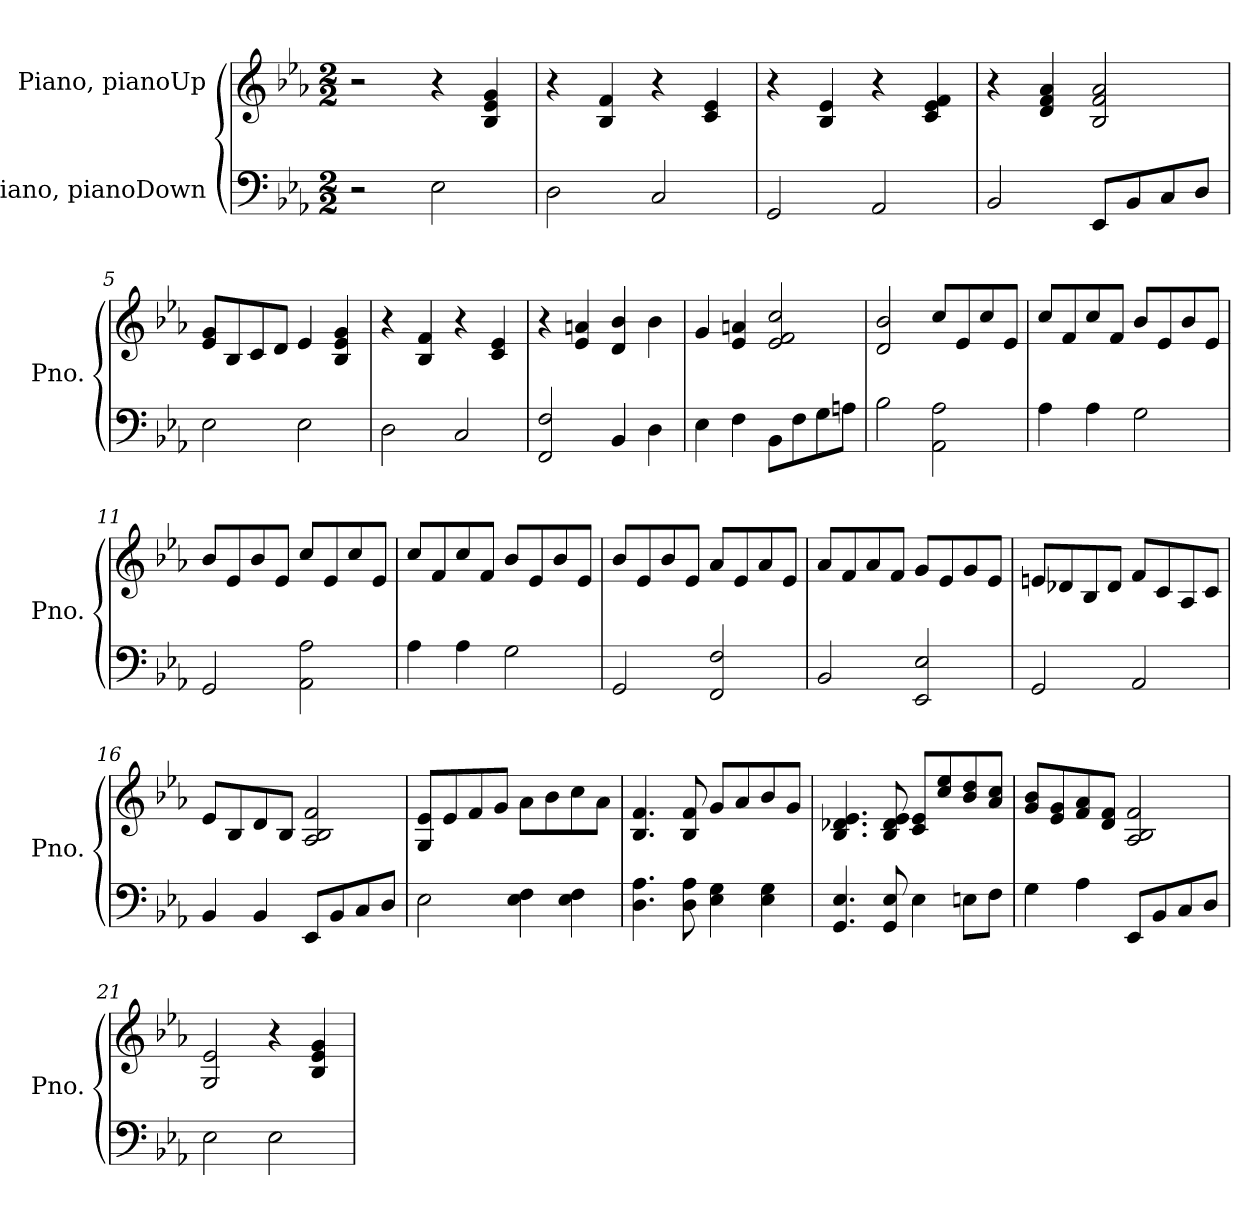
**kern	**kern
*part2	*part1
*staff2	*staff1
*I"Piano, pianoDown	*I"Piano, pianoUp
*I'Pno.	*I'Pno.
*clefF4	*clefG2
*k[b-e-a-]	*k[b-e-a-]
*M2/2	*M2/2
*MM60	*MM60
=1	=1
2r	2r
2E-\	4r
.	4B-/ 4e-/ 4g/
=2	=2
2D\	4r
.	4B-/ 4f/
2C/	4r
.	4c/ 4e-/
=3	=3
2GG/	4r
.	4B-/ 4e-/
2AA-/	4r
.	4c/ 4e-/ 4f/
=4	=4
2BB-/	4r
.	4d/ 4f/ 4a-/
8EE-/L	2B-/ 2f/ 2a-/
8BB-/	.
8C/	.
8D/J	.
=5	=5
2E-\	8e-/ 8g/L
.	8B-/
.	8c/
.	8d/J
2E-\	4e-/
.	4B-/ 4e-/ 4g/
=6	=6
2D\	4r
.	4B-/ 4f/
2C/	4r
.	4c/ 4e-/
!!LO:LB:g=z
=7	=7
2FF/ 2F/	4r
.	4e-/ 4an/
4BB-/	4d/ 4b-/
4D\	4b-\
=8	=8
4E-\	4g/
4F\	4e-/ 4an/
8BB-\L	2e-/ 2f/ 2cc/
8F\	.
8G\	.
8An\J	.
=9	=9
2B-\	2d/ 2b-/
2AA-\ 2A-\	8cc/L
.	8e-/
.	8cc/
.	8e-/J
=10	=10
4A-\	8cc/L
.	8f/
4A-\	8cc/
.	8f/J
2G\	8b-/L
.	8e-/
.	8b-/
.	8e-/J
=11	=11
2GG/	8b-/L
.	8e-/
.	8b-/
.	8e-/J
2AA-\ 2A-\	8cc/L
.	8e-/
.	8cc/
.	8e-/J
!!LO:LB:g=z
=12	=12
4A-\	8cc/L
.	8f/
4A-\	8cc/
.	8f/J
2G\	8b-/L
.	8e-/
.	8b-/
.	8e-/J
=13	=13
2GG/	8b-/L
.	8e-/
.	8b-/
.	8e-/J
2FF/ 2F/	8a-/L
.	8e-/
.	8a-/
.	8e-/J
=14	=14
2BB-/	8a-/L
.	8f/
.	8a-/
.	8f/J
2EE-/ 2E-/	8g/L
.	8e-/
.	8g/
.	8e-/J
=15	=15
2GG/	8en/L
.	8d-X/
.	8B-/
.	8d-/J
2AA-/	8f/L
.	8c/
.	8A-/
.	8c/J
!!LO:LB:g=z
=16	=16
4BB-/	8e-/L
.	8B-/
4BB-/	8d/
.	8B-/J
8EE-/L	2A-/ 2B-/ 2f/
8BB-/	.
8C/	.
8D/J	.
=17	=17
2E-\	8G/ 8e-/L
.	8e-/
.	8f/
.	8g/J
4E-\ 4F\	8a-\L
.	8b-\
4E-\ 4F\	8cc\
.	8a-\J
=18	=18
4.D\ 4.A-\	4.B-/ 4.f/
8D\ 8A-\	8B-/ 8f/
4E-\ 4G\	8g/L
.	8a-/
4E-\ 4G\	8b-/
.	8g/J
=19	=19
4.GG/ 4.E-/	4.B-/ 4.d-X/ 4.e-/
8GG/ 8E-/	8B-/ 8d-/ 8e-/
4E-\	8c/ 8e-/L
.	8cc/ 8ee-/
8En\L	8b-/ 8dd/
8F\J	8a-/ 8cc/J
!!LO:LB:g=z
=20	=20
4G\	8g/ 8b-/L
.	8e-/ 8g/
4A-\	8f/ 8a-/
.	8d/ 8f/J
8EE-/L	2A-/ 2B-/ 2f/
8BB-/	.
8C/	.
8D/J	.
=21	=21
2E-\	2G/ 2e-/
2E-\	4r
.	4B-/ 4e-/ 4g/
=	=
*-	*-
